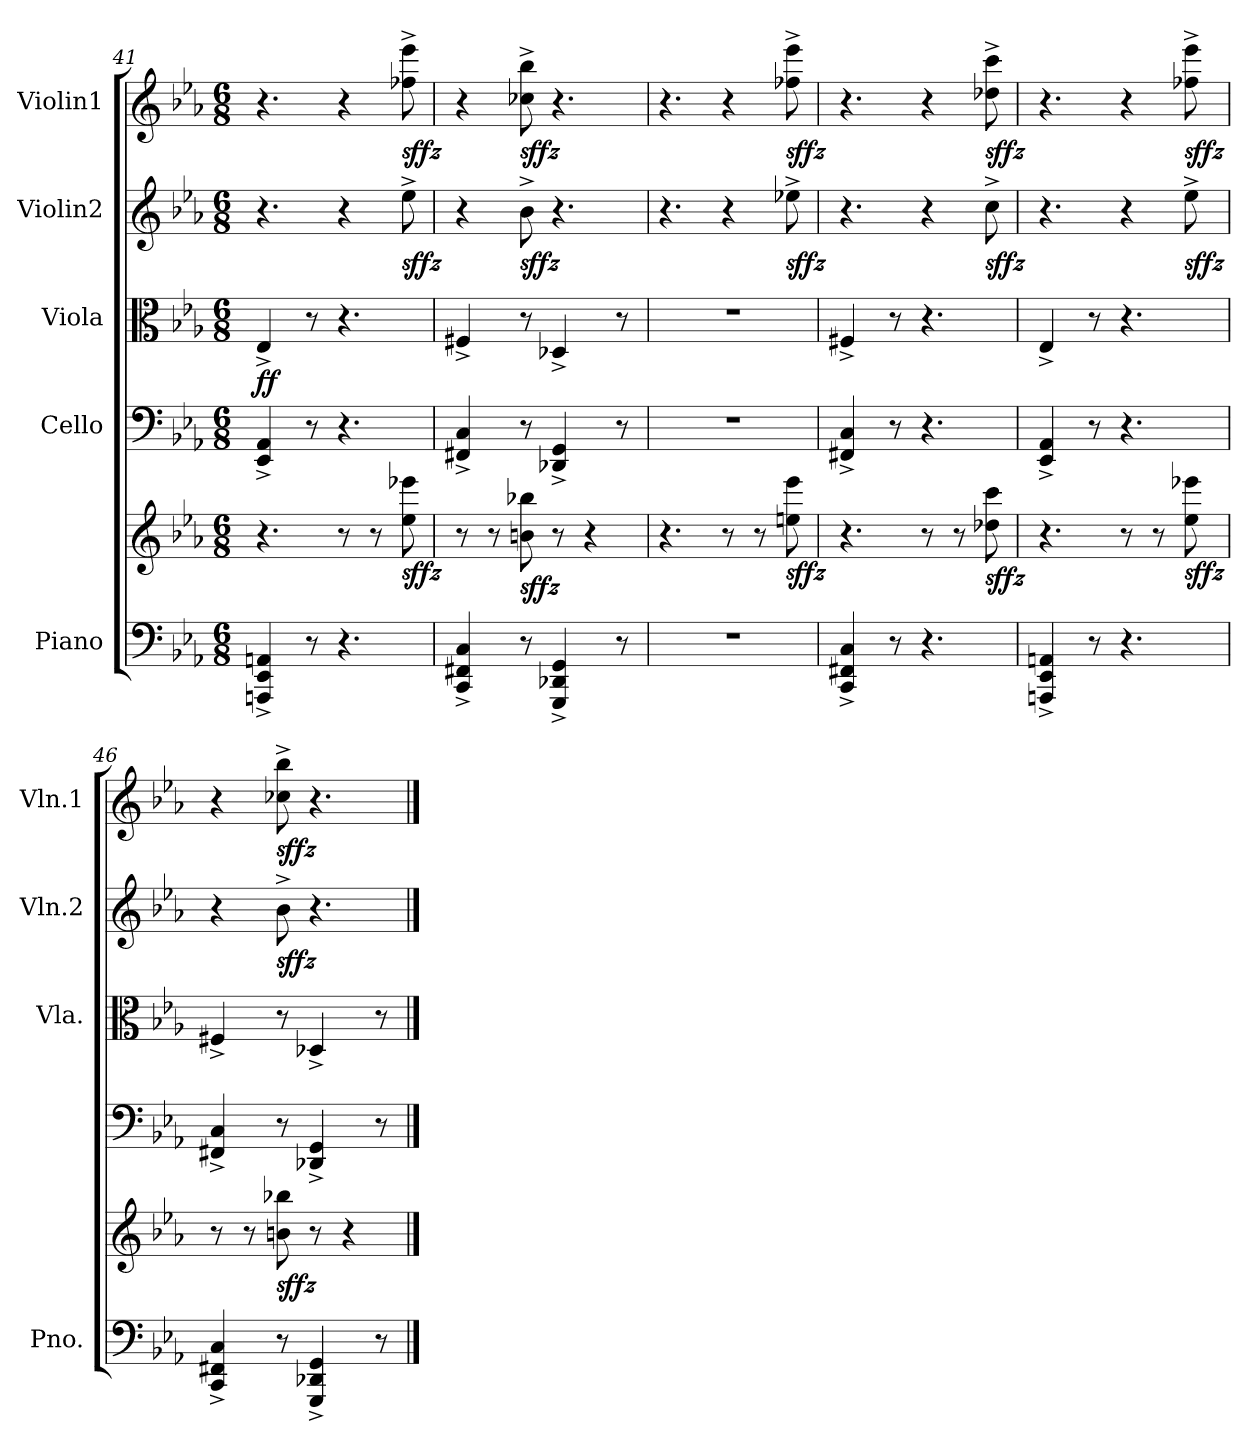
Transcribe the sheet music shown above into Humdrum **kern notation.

**kern	**kern	**dynam	**kern	**kern	**dynam	**kern	**dynam	**kern	**dynam
*part5	*part5	*part5	*part4	*part3	*part3	*part2	*part2	*part1	*part1
*staff6	*staff5	*staff5/6	*staff4	*staff3	*staff3	*staff2	*staff2	*staff1	*staff1
*I"Piano	*	*	*I"Cello	*I"Viola	*	*I"Violin2	*	*I"Violin1	*
*I'Pno.	*	*	*	*I'Vla.	*	*I'Vln.2	*	*I'Vln.1	*
*clefF4	*clefG2	*	*clefF4	*clefC3	*	*clefG2	*	*clefG2	*
*k[b-e-a-]	*k[b-e-a-]	*	*k[b-e-a-]	*k[b-e-a-]	*	*k[b-e-a-]	*	*k[b-e-a-]	*
*M6/8	*M6/8	*	*M6/8	*M6/8	*	*M6/8	*	*M6/8	*
=41	=41	=41	=41	=41	=41	=41	=41	=41	=41
!	!	!	!	!	!LO:DY:b	!	!	!	!
4AAAn/^ 4EE-/^ 4AAn/^	4.r	.	4EE-/^ 4AA-/^	4E-^/	ff	4.r	.	4.r	.
8r	.	.	8r	8r	.	.	.	.	.
4.r	8r	.	4.r	4.r	.	4r	.	4r	.
.	8r	.	.	.	.	.	.	.	.
!	!	!LO:DY:b	!	!	!	!	!LO:DY:b	!	!LO:DY:b
.	8ee-\ 8eee-X\	sffz	.	.	.	8ee-^\	sffz	8ff-X\^ 8eee-\^	sffz
=42	=42	=42	=42	=42	=42	=42	=42	=42	=42
4CC/^ 4FF#X/^ 4C/^	8r	.	4FF#X/^ 4C/^	4F#X^/	.	4r	.	4r	.
.	8r	.	.	.	.	.	.	.	.
!	!	!LO:DY:b	!	!	!	!	!LO:DY:b	!	!LO:DY:b
8r	8bn\ 8bb-X\	sffz	8r	8r	.	8b-^\	sffz	8cc-X\^ 8bb-\^	sffz
4GGG/^ 4DD-X/^ 4GG/^	8r	.	4DD-X/^ 4GG/^	4D-X^/	.	4.r	.	4.r	.
.	4r	.	.	.	.	.	.	.	.
8r	.	.	8r	8r	.	.	.	.	.
!!LO:PB:g=z
=43	=43	=43	=43	=43	=43	=43	=43	=43	=43
2.r	4.r	.	2.r	2.r	.	4.r	.	4.r	.
.	8r	.	.	.	.	4r	.	4r	.
.	8r	.	.	.	.	.	.	.	.
!	!	!LO:DY:b	!	!	!	!	!LO:DY:b	!	!LO:DY:b
.	8een\ 8eee-\	sffz	.	.	.	8ee-X^\	sffz	8ff-X\^ 8eee-\^	sffz
=44	=44	=44	=44	=44	=44	=44	=44	=44	=44
4CC/^ 4FF#X/^ 4C/^	4.r	.	4FF#X/^ 4C/^	4F#X^/	.	4.r	.	4.r	.
8r	.	.	8r	8r	.	.	.	.	.
4.r	8r	.	4.r	4.r	.	4r	.	4r	.
.	8r	.	.	.	.	.	.	.	.
!	!	!LO:DY:b	!	!	!	!	!LO:DY:b	!	!LO:DY:b
.	8dd-X\ 8ccc\	sffz	.	.	.	8cc^\	sffz	8dd-X\^ 8ccc\^	sffz
=45	=45	=45	=45	=45	=45	=45	=45	=45	=45
4AAAn/^ 4EE-/^ 4AAn/^	4.r	.	4EE-/^ 4AA-/^	4E-^/	.	4.r	.	4.r	.
8r	.	.	8r	8r	.	.	.	.	.
4.r	8r	.	4.r	4.r	.	4r	.	4r	.
.	8r	.	.	.	.	.	.	.	.
!	!	!LO:DY:b	!	!	!	!	!LO:DY:b	!	!LO:DY:b
.	8ee-\ 8eee-X\	sffz	.	.	.	8ee-^\	sffz	8ff-X\^ 8eee-\^	sffz
=46	=46	=46	=46	=46	=46	=46	=46	=46	=46
4CC/^ 4FF#X/^ 4C/^	8r	.	4FF#X/^ 4C/^	4F#X^/	.	4r	.	4r	.
.	8r	.	.	.	.	.	.	.	.
!	!	!LO:DY:b	!	!	!	!	!LO:DY:b	!	!LO:DY:b
8r	8bn\ 8bb-X\	sffz	8r	8r	.	8b-^\	sffz	8cc-X\^ 8bb-\^	sffz
4GGG/^ 4DD-X/^ 4GG/^	8r	.	4DD-X/^ 4GG/^	4D-X^/	.	4.r	.	4.r	.
.	4r	.	.	.	.	.	.	.	.
8r	.	.	8r	8r	.	.	.	.	.
==	==	==	==	==	==	==	==	==	==
*-	*-	*-	*-	*-	*-	*-	*-	*-	*-
